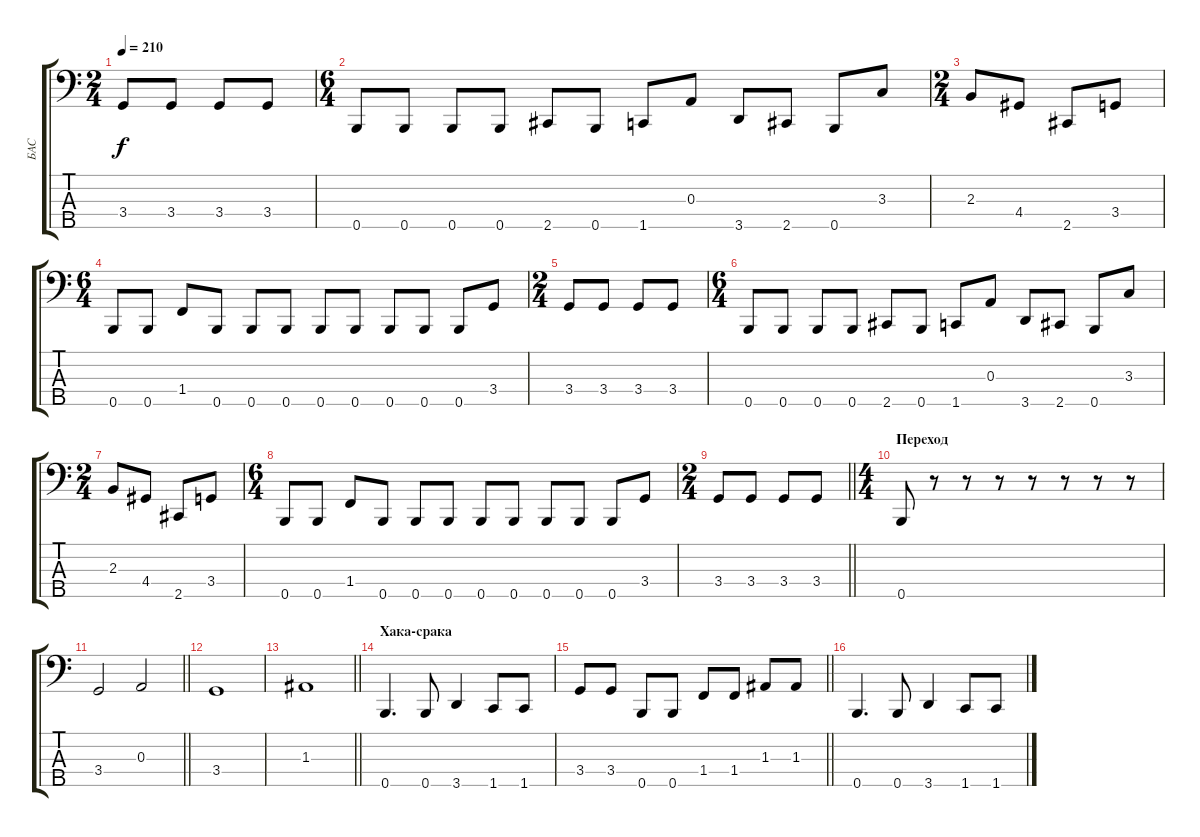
\track ("БАС" "БАС") {instrument electricbasspick}
\staff {score tabs}
\tuning (G2 D2 A1 E1 B0) {hide}
\ts (2 4)
\tempo 210
\clef f4
\ks c
3.4.8{dy f} 3.4.8 3.4.8 3.4.8 |
\ts (6 4)
0.5.8 0.5.8 0.5.8 0.5.8 2.5.8 0.5.8 1.5.8 0.3.8 3.5.8 2.5.8 0.5.8 3.3.8 |
\ts (2 4)
2.3.8 4.4.8 2.5.8 3.4.8 |
\ts (6 4)
0.5.8 0.5.8 1.4.8 0.5.8 0.5.8 0.5.8 0.5.8 0.5.8 0.5.8 0.5.8 0.5.8 3.4.8 |
\ts (2 4)
3.4.8 3.4.8 3.4.8 3.4.8 |
\ts (6 4)
0.5.8 0.5.8 0.5.8 0.5.8 2.5.8 0.5.8 1.5.8 0.3.8 3.5.8 2.5.8 0.5.8 3.3.8 |
\ts (2 4)
2.3.8 4.4.8 2.5.8 3.4.8 |
\ts (6 4)
0.5.8 0.5.8 1.4.8 0.5.8 0.5.8 0.5.8 0.5.8 0.5.8 0.5.8 0.5.8 0.5.8 3.4.8 |
\ts (2 4)
\barLineRight lightlight
3.4.8 3.4.8 3.4.8 3.4.8 |
\ts (4 4)
\section ("" "Переход")
0.5.8 r.8 r.8 r.8 r.8 r.8 r.8 r.8 |
\barLineRight lightlight
3.4.2 0.3.2 |
3.4.1 |
\barLineRight lightlight
1.3.1 |
\section ("" "Хака-срака")
0.5.4{d} 0.5.8 3.5.4 1.5.8 1.5.8 |
\barLineRight lightlight
3.4.8 3.4.8 0.5.8 0.5.8 1.4.8 1.4.8 1.3.8 1.3.8 |
0.5.4{d} 0.5.8 3.5.4 1.5.8 1.5.8
